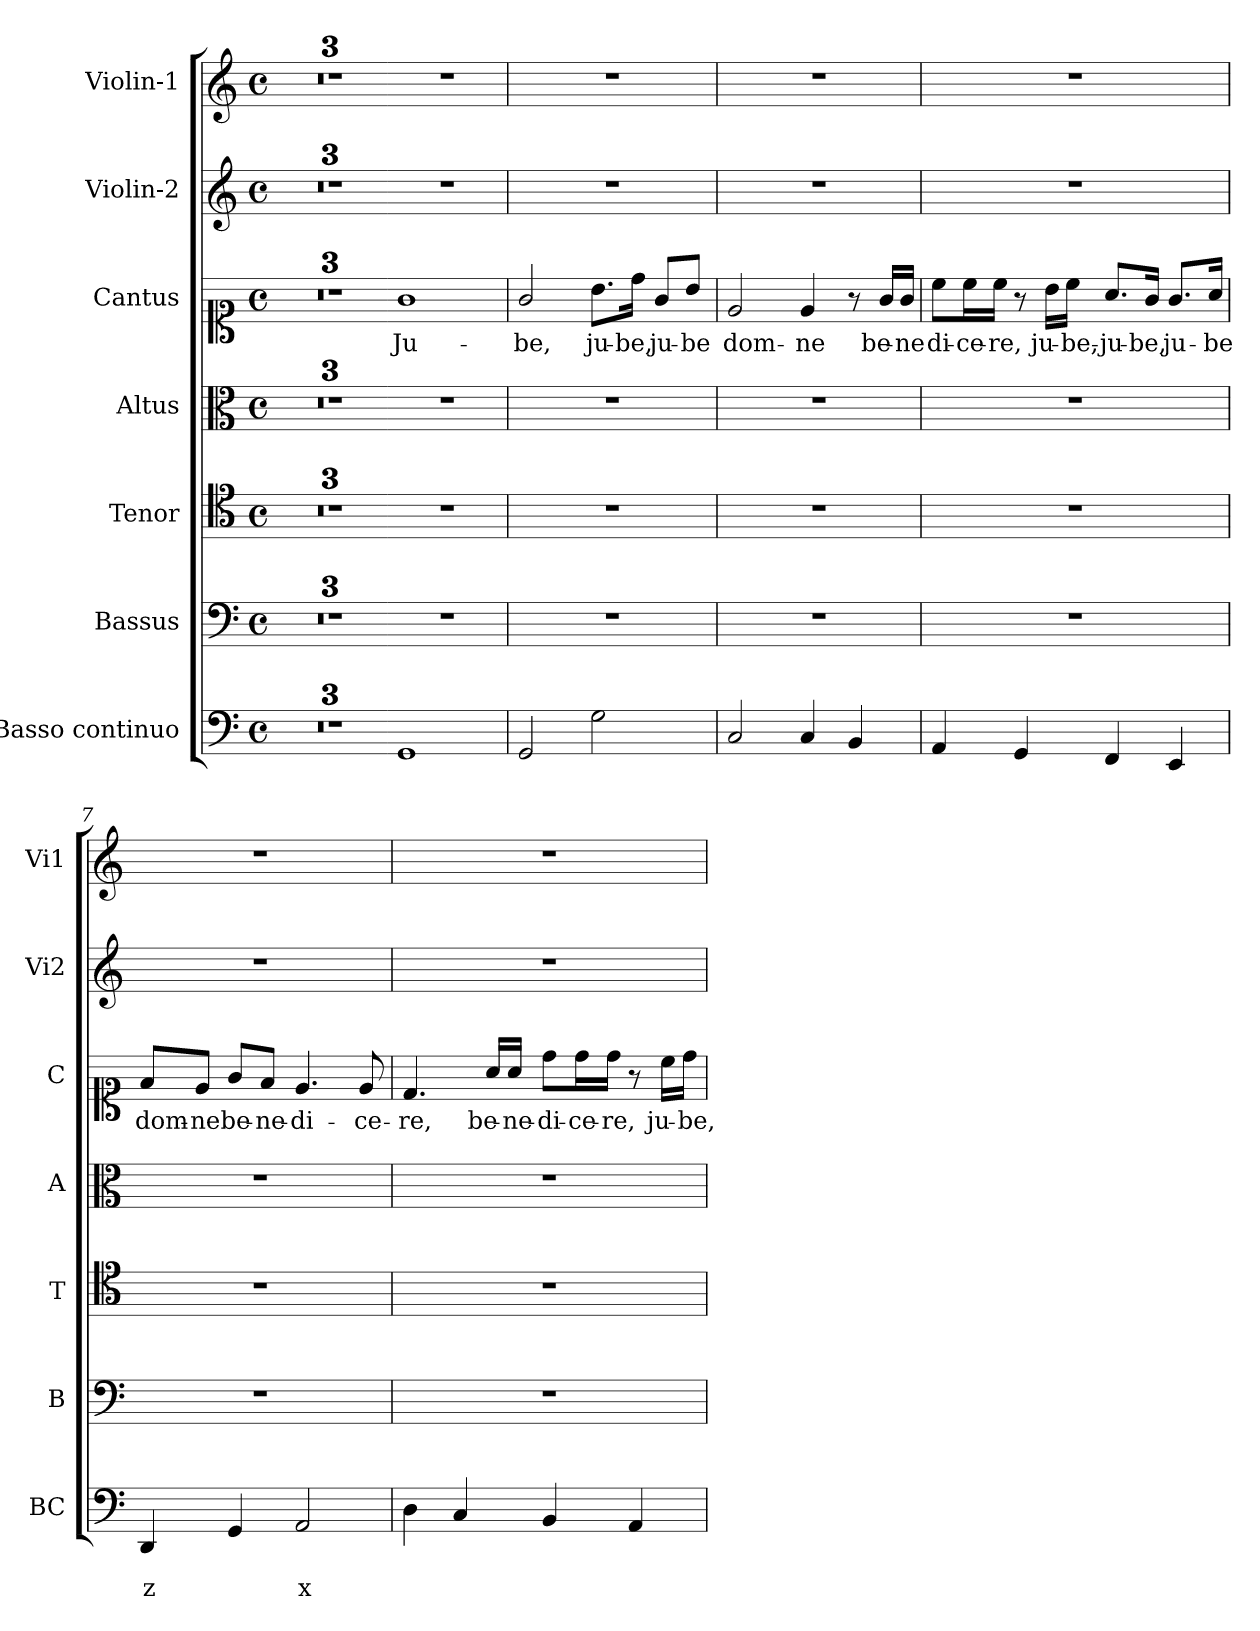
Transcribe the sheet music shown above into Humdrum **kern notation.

**kern	**text	**text	**kern	**kern	**kern	**kern	**text	**kern	**kern
*part7	*part7	*part7	*part6	*part5	*part4	*part3	*part3	*part2	*part1
*staff7	*staff7	*staff7	*staff6	*staff5	*staff4	*staff3	*staff3	*staff2	*staff1
*I"Basso continuo	*	*	*I"Bassus	*I"Tenor	*I"Altus	*I"Cantus	*	*I"Violin-2	*I"Violin-1
*I'BC	*	*	*I'B	*I'T	*I'A	*I'C	*	*I'Vi2	*I'Vi1
*clefF4	*	*	*clefF4	*clefC4	*clefC3	*clefC1	*	*clefG2	*clefG2
*k[]	*	*	*k[]	*k[]	*k[]	*k[]	*	*k[]	*k[]
*C:	*	*	*C:	*C:	*C:	*C:	*	*C:	*C:
*M4/4	*	*	*M4/4	*M4/4	*M4/4	*M4/4	*	*M4/4	*M4/4
*met(c)	*	*	*met(c)	*met(c)	*met(c)	*met(c)	*	*met(c)	*met(c)
=1	=1	=1	=1	=1	=1	=1	=1	=1	=1
1ryy	.	.	1ryy	1ryy	1ryy	1ryy	.	1ryy	1ryy
=2	=2	=2	=2	=2	=2	=2	=2	=2	=2
1r	.	.	1r	1r	1r	1r	.	1r	1r
=3	=3	=3	=3	=3	=3	=3	=3	=3	=3
*	*	*	*	*clefGv2	*clefG2	*clefG2	*	*	*
1ryy	.	.	1ryy	1ryy	1ryy	1ryy	.	1ryy	1ryy
=3X1-	=3X1-	=3X1-	=3X1-	=3X1-	=3X1-	=3X1-	=3X1-	=3X1-	=3X1-
!	!	!	!	!	!	!	!LO:LY:b	!	!
1GG	.	.	1r	1r	1r	1g	Ju-	1r	1r
=4	=4	=4	=4	=4	=4	=4	=4	=4	=4
!	!	!	!	!	!	!	!LO:LY:b	!	!
2GG/	.	.	1r	1r	1r	2g/	-be,	1r	1r
!	!	!	!	!	!	!	!LO:LY:b	!	!
2G\	.	.	.	.	.	8.b\L	ju-	.	.
!	!	!	!	!	!	!	!LO:LY:b	!	!
.	.	.	.	.	.	16dd\Jk	-be,	.	.
!	!	!	!	!	!	!	!LO:LY:b	!	!
.	.	.	.	.	.	8g/L	ju-	.	.
!	!	!	!	!	!	!	!LO:LY:b	!	!
.	.	.	.	.	.	8b/J	-be	.	.
=5	=5	=5	=5	=5	=5	=5	=5	=5	=5
!	!	!	!	!	!	!	!LO:LY:b	!	!
2C/	.	.	1r	1r	1r	2e/	dom-	1r	1r
!	!	!	!	!	!	!	!LO:LY:b	!	!
4C/	.	.	.	.	.	4e/	-ne	.	.
4BB/	.	.	.	.	.	8r	.	.	.
!	!	!	!	!	!	!	!LO:LY:b	!	!
.	.	.	.	.	.	16g/LL	be-	.	.
!	!	!	!	!	!	!	!LO:LY:b	!	!
.	.	.	.	.	.	16g/JJ	-ne	.	.
=6	=6	=6	=6	=6	=6	=6	=6	=6	=6
!	!	!	!	!	!	!	!LO:LY:b	!	!
4AA/	.	.	1r	1r	1r	8cc\L	di-	1r	1r
!	!	!	!	!	!	!	!LO:LY:b	!	!
.	.	.	.	.	.	16cc\L	-ce-	.	.
!	!	!	!	!	!	!	!LO:LY:b	!	!
.	.	.	.	.	.	16cc\JJ	-re,	.	.
4GG/	.	.	.	.	.	8r	.	.	.
!	!	!	!	!	!	!	!LO:LY:b	!	!
.	.	.	.	.	.	16b\LL	ju-	.	.
!	!	!	!	!	!	!	!LO:LY:b	!	!
.	.	.	.	.	.	16cc\JJ	-be,-	.	.
!	!	!	!	!	!	!	!LO:LY:b	!	!
4FF/	.	.	.	.	.	8.a/L	-ju-	.	.
!	!	!	!	!	!	!	!LO:LY:b	!	!
.	.	.	.	.	.	16g/Jk	-be,	.	.
!	!	!	!	!	!	!	!LO:LY:b	!	!
4EE/	.	.	.	.	.	8.g/L	ju-	.	.
!	!	!	!	!	!	!	!LO:LY:b	!	!
.	.	.	.	.	.	16a/Jk	-be	.	.
!!LO:PB:g=z
=7	=7	=7	=7	=7	=7	=7	=7	=7	=7
!	!	!LO:LY:b	!	!	!	!	!LO:LY:b	!	!
4DD/	.	z	1r	1r	1r	8f/L	dom-	1r	1r
!	!	!	!	!	!	!	!LO:LY:b	!	!
.	.	.	.	.	.	8e/J	-ne	.	.
!	!	!	!	!	!	!	!LO:LY:b	!	!
4GG/	.	.	.	.	.	8g/L	be-	.	.
!	!	!	!	!	!	!	!LO:LY:b	!	!
.	.	.	.	.	.	8f/J	-ne-	.	.
!	!	!LO:LY:b	!	!	!	!	!LO:LY:b	!	!
2AA/	.	x	.	.	.	4.e/	-di-	.	.
!	!	!	!	!	!	!	!LO:LY:b	!	!
.	.	.	.	.	.	8e/	-ce-	.	.
=8	=8	=8	=8	=8	=8	=8	=8	=8	=8
!	!	!	!	!	!	!	!LO:LY:b	!	!
4D\	.	.	1r	1r	1r	4.d/	-re,	1r	1r
4C/	.	.	.	.	.	.	.	.	.
!	!	!	!	!	!	!	!LO:LY:b	!	!
.	.	.	.	.	.	16a/LL	be-	.	.
!	!	!	!	!	!	!	!LO:LY:b	!	!
.	.	.	.	.	.	16a/JJ	-ne-	.	.
!	!	!	!	!	!	!	!LO:LY:b	!	!
4BB/	.	.	.	.	.	8dd\L	-di-	.	.
!	!	!	!	!	!	!	!LO:LY:b	!	!
.	.	.	.	.	.	16dd\L	-ce-	.	.
!	!	!	!	!	!	!	!LO:LY:b	!	!
.	.	.	.	.	.	16dd\JJ	-re,	.	.
4AA/	.	.	.	.	.	8r	.	.	.
!	!	!	!	!	!	!	!LO:LY:b	!	!
.	.	.	.	.	.	16cc\LL	ju-	.	.
!	!	!	!	!	!	!	!LO:LY:b	!	!
.	.	.	.	.	.	16dd\JJ	-be,	.	.
=	=	=	=	=	=	=	=	=	=
*-	*-	*-	*-	*-	*-	*-	*-	*-	*-
